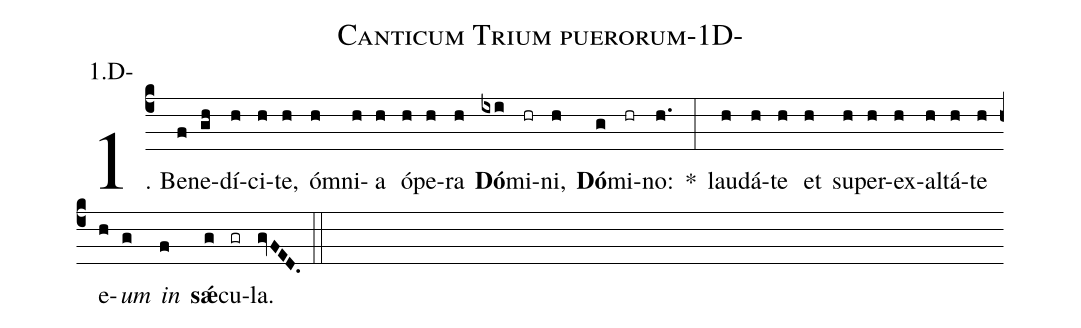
name: Canticum Trium puerorum-1D-;
annotation: 1.D-;
%%
(c4)1. Be(f)ne(gh)dí(h)ci(h)te,(h) óm(h)ni(h)a(h) ó(h)pe(h)ra(h) <b>Dó</b>(ixi)mi(hr)ni,(h) <b>Dó</b>(g)mi(hr)no:(h.) *(:) lau(h)dá(h)te(h) et(h) su(h)per(h)ex(h)al(h)tá(h)te(h) e(h)<i>um</i>(g) <i>in</i>(f) <b>sǽ</b>(g)cu(gr)la.(gvFED.) (::)
